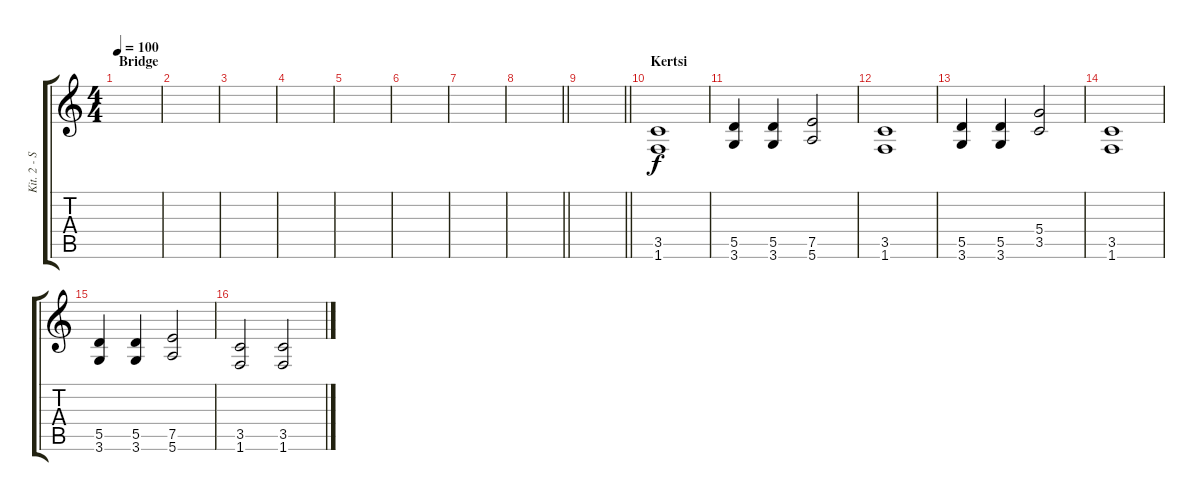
\track ("Kit. 2 - Särö" "Kit. 2 - S") {instrument distortionguitar}
\staff {score tabs}
\tuning (E4 B3 G3 D3 A2 E2) {hide}
\ts (4 4)
\section ("" "Bridge")
\tempo 100
\clef g2
\ks c
|
|
|
|
|
|
|
\barLineRight lightlight
|
\barLineRight lightlight
|
\section ("" "Kertsi")
(3.5 1.6).1 |
(5.5 3.6).4 (5.5 3.6).4 (7.5 5.6).2 |
(3.5 1.6).1 |
(5.5 3.6).4 (5.5 3.6).4 (5.4 3.5).2 |
(3.5 1.6).1 |
(5.5 3.6).4 (5.5 3.6).4 (7.5 5.6).2 |
(3.5 1.6).2 (3.5 1.6).2
